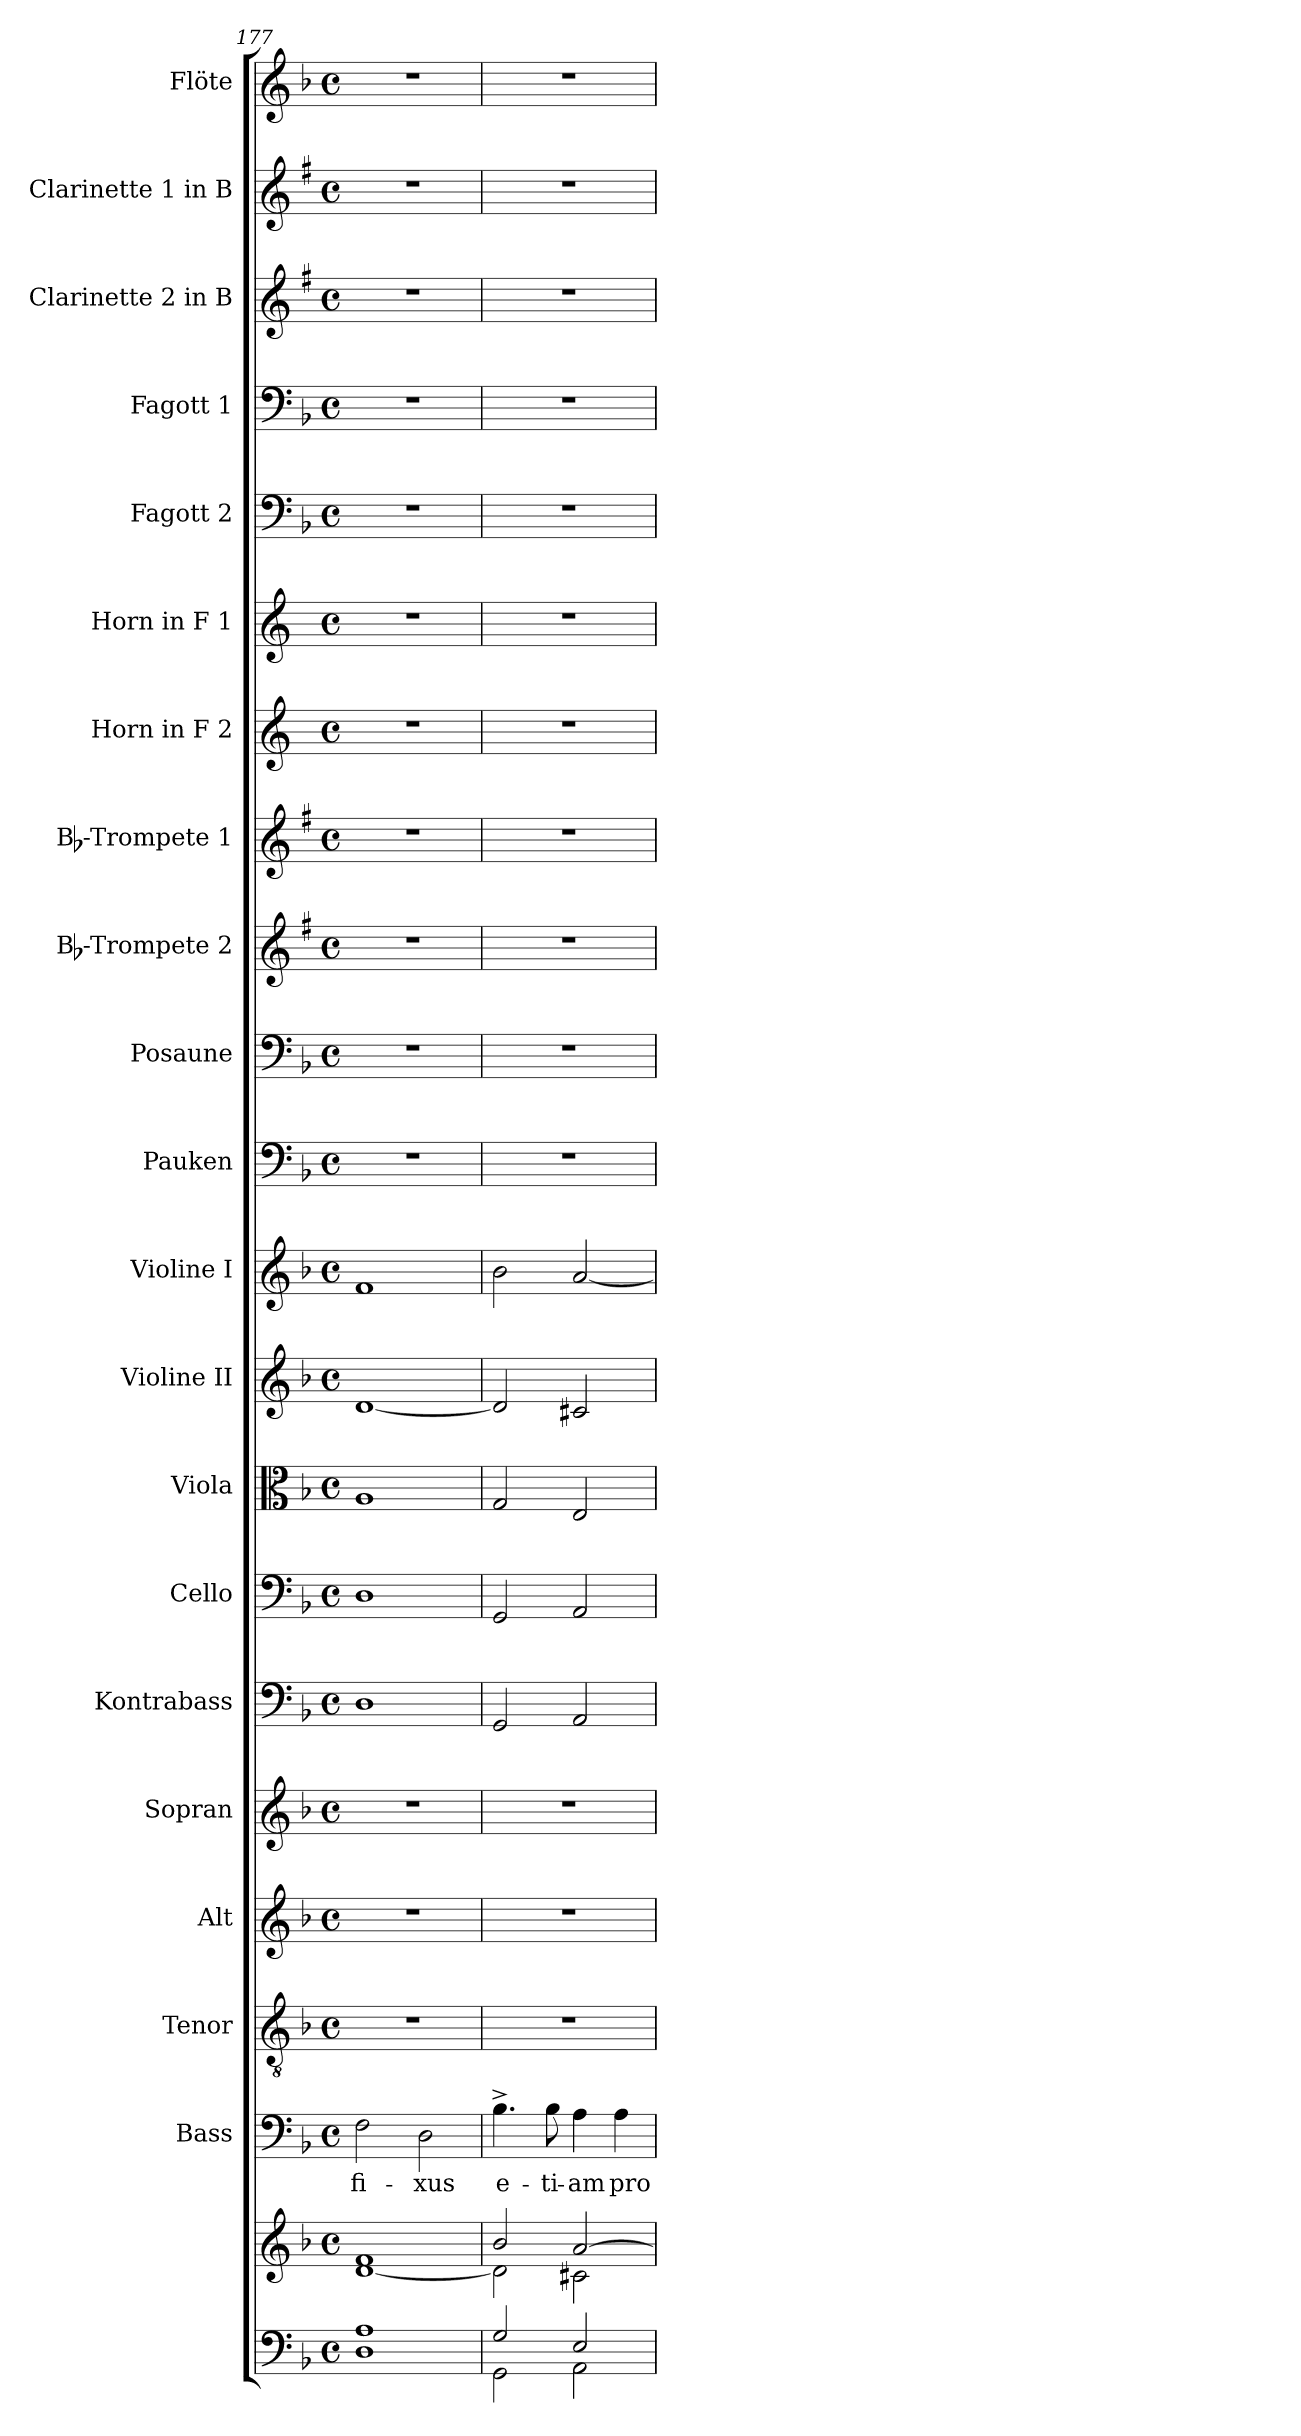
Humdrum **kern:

**kern	**kern	**kern	**text	**kern	**kern	**kern	**kern	**kern	**kern	**kern	**kern	**kern	**kern	**kern	**kern	**kern	**kern	**kern	**kern	**kern	**kern	**kern
*part21	*part21	*part20	*part20	*part19	*part18	*part17	*part16	*part15	*part14	*part13	*part12	*part11	*part10	*part9	*part8	*part7	*part6	*part5	*part4	*part3	*part2	*part1
*staff22	*staff21	*staff20	*staff20	*staff19	*staff18	*staff17	*staff16	*staff15	*staff14	*staff13	*staff12	*staff11	*staff10	*staff9	*staff8	*staff7	*staff6	*staff5	*staff4	*staff3	*staff2	*staff1
*	*	*I"Bass	*	*I"Tenor	*I"Alt	*I"Sopran	*I"Kontrabass	*I"Cello	*I"Viola	*I"Violine II	*I"Violine I	*I"Pauken	*I"Posaune	*I"Bb-Trompete 2	*I"Bb-Trompete 1	*I"Horn in F 2	*I"Horn in F 1	*I"Fagott 2	*I"Fagott 1	*I"Clarinette 2 in B	*I"Clarinette 1 in B	*I"Flöte
*	*	*I'B.	*	*I'T.	*I'A.	*I'S.	*I'Kb.	*	*I'Vla.	*I'Vl. II	*I'Vl. I	*I'Pk.	*I'Pos.	*I'Bb Trp. 2	*I'Bb Trp. 1	*	*	*I'Fg. 2	*I'Fg. 1	*I'Clar. 2	*I'Clar.1	*I'Fl.
*clefF4	*clefG2	*clefF4	*	*clefGv2	*clefG2	*clefG2	*clefF4	*clefF4	*clefC3	*clefG2	*clefG2	*clefF4	*clefF4	*clefG2	*clefG2	*clefG2	*clefG2	*clefF4	*clefF4	*clefG2	*clefG2	*clefG2
*	*	*	*	*	*	*	*ITrd7c12	*	*	*	*	*	*	*ITrd1c2	*ITrd1c2	*ITrd4c7	*ITrd4c7	*	*	*ITrd1c2	*ITrd1c2	*
*k[b-]	*k[b-]	*k[b-]	*	*k[b-]	*k[b-]	*k[b-]	*k[b-]	*k[b-]	*k[b-]	*k[b-]	*k[b-]	*k[b-]	*k[b-]	*k[b-]	*k[b-]	*k[b-]	*k[b-]	*k[b-]	*k[b-]	*k[b-]	*k[b-]	*k[b-]
*F:	*F:	*F:	*	*F:	*F:	*F:	*F:	*F:	*F:	*F:	*F:	*F:	*F:	*F:	*F:	*F:	*F:	*F:	*F:	*F:	*F:	*F:
*M4/4	*M4/4	*M4/4	*	*M4/4	*M4/4	*M4/4	*M4/4	*M4/4	*M4/4	*M4/4	*M4/4	*M4/4	*M4/4	*M4/4	*M4/4	*M4/4	*M4/4	*M4/4	*M4/4	*M4/4	*M4/4	*M4/4
*met(c)	*met(c)	*met(c)	*	*met(c)	*met(c)	*met(c)	*met(c)	*met(c)	*met(c)	*met(c)	*met(c)	*met(c)	*met(c)	*met(c)	*met(c)	*met(c)	*met(c)	*met(c)	*met(c)	*met(c)	*met(c)	*met(c)
=177	=177	=177	=177	=177	=177	=177	=177	=177	=177	=177	=177	=177	=177	=177	=177	=177	=177	=177	=177	=177	=177	=177
*	*^	*	*	*	*	*	*	*	*	*	*	*	*	*	*	*	*	*	*	*	*	*
!	!	!	!	!LO:LY:b	!	!	!	!	!	!	!	!	!	!	!	!	!	!	!	!	!	!	!
1D 1A	1f	[<1d	2F\	-fi-	1r	1r	1r	1DD	1D	1A	[1d	1f	1r	1r	1r	1r	1r	1r	1r	1r	1r	1r	1r
!	!	!	!	!LO:LY:b	!	!	!	!	!	!	!	!	!	!	!	!	!	!	!	!	!	!	!
.	.	.	2D\	-xus	.	.	.	.	.	.	.	.	.	.	.	.	.	.	.	.	.	.	.
=178	=178	=178	=178	=178	=178	=178	=178	=178	=178	=178	=178	=178	=178	=178	=178	=178	=178	=178	=178	=178	=178	=178	=178
*^	*	*	*	*	*	*	*	*	*	*	*	*	*	*	*	*	*	*	*	*	*	*	*
!	!	!	!	!	!LO:LY:b	!	!	!	!	!	!	!	!	!	!	!	!	!	!	!	!	!	!	!
2G/	2GG\	2b-/	2d\]	4.B-^>\	e-	1r	1r	1r	2GGG/	2GG/	2G/	2d/]	2b-\	1r	1r	1r	1r	1r	1r	1r	1r	1r	1r	1r
!	!	!	!	!	!LO:LY:b	!	!	!	!	!	!	!	!	!	!	!	!	!	!	!	!	!	!	!
.	.	.	.	8B-\	-ti-	.	.	.	.	.	.	.	.	.	.	.	.	.	.	.	.	.	.	.
!	!	!	!	!	!LO:LY:b	!	!	!	!	!	!	!	!	!	!	!	!	!	!	!	!	!	!	!
2E/	2AA\	[>2a/	2c#X\	4A\	-am	.	.	.	2AAA/	2AA/	2E/	2c#X/	[2a/	.	.	.	.	.	.	.	.	.	.	.
!	!	!	!	!	!LO:LY:b	!	!	!	!	!	!	!	!	!	!	!	!	!	!	!	!	!	!	!
.	.	.	.	4A\	pro	.	.	.	.	.	.	.	.	.	.	.	.	.	.	.	.	.	.	.
*v	*v	*	*	*	*	*	*	*	*	*	*	*	*	*	*	*	*	*	*	*	*	*	*	*
*	*v	*v	*	*	*	*	*	*	*	*	*	*	*	*	*	*	*	*	*	*	*	*	*
=	=	=	=	=	=	=	=	=	=	=	=	=	=	=	=	=	=	=	=	=	=	=
*-	*-	*-	*-	*-	*-	*-	*-	*-	*-	*-	*-	*-	*-	*-	*-	*-	*-	*-	*-	*-	*-	*-
